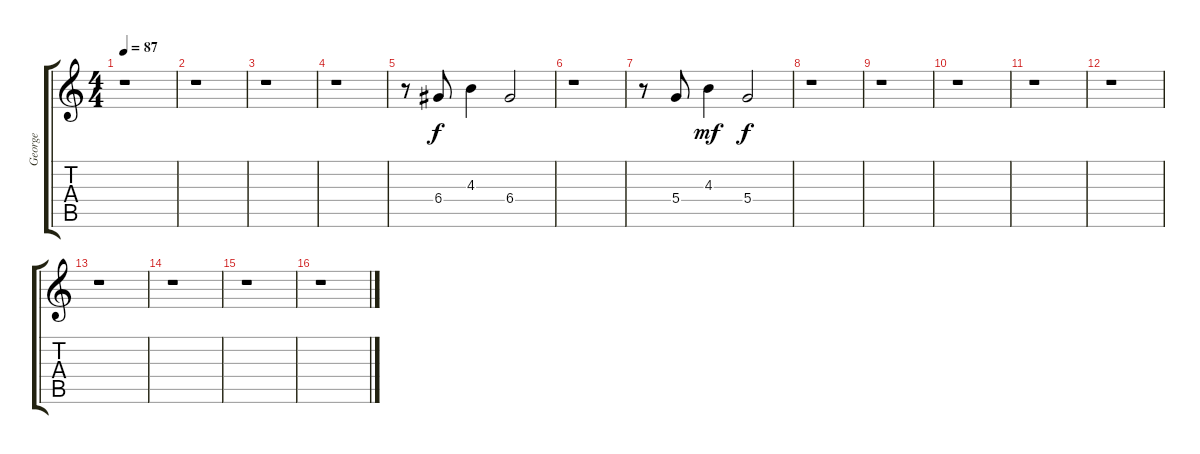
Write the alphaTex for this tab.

\track ("George" "George") {instrument distortionguitar}
\staff {score tabs}
\tuning (E4 B3 G3 D3 A2 E2) {hide}
\ts (4 4)
\tempo 87
\clef g2
\ks c
r.1{dy f} |
r.1 |
r.1 |
r.1 |
r.8 6.4.8 4.3.4 6.4.2 |
r.1 |
r.8 5.4.8 4.3.4{dy mf} 5.4.2{dy f} |
r.1 |
r.1 |
r.1 |
r.1 |
r.1 |
r.1 |
r.1 |
r.1 |
r.1
